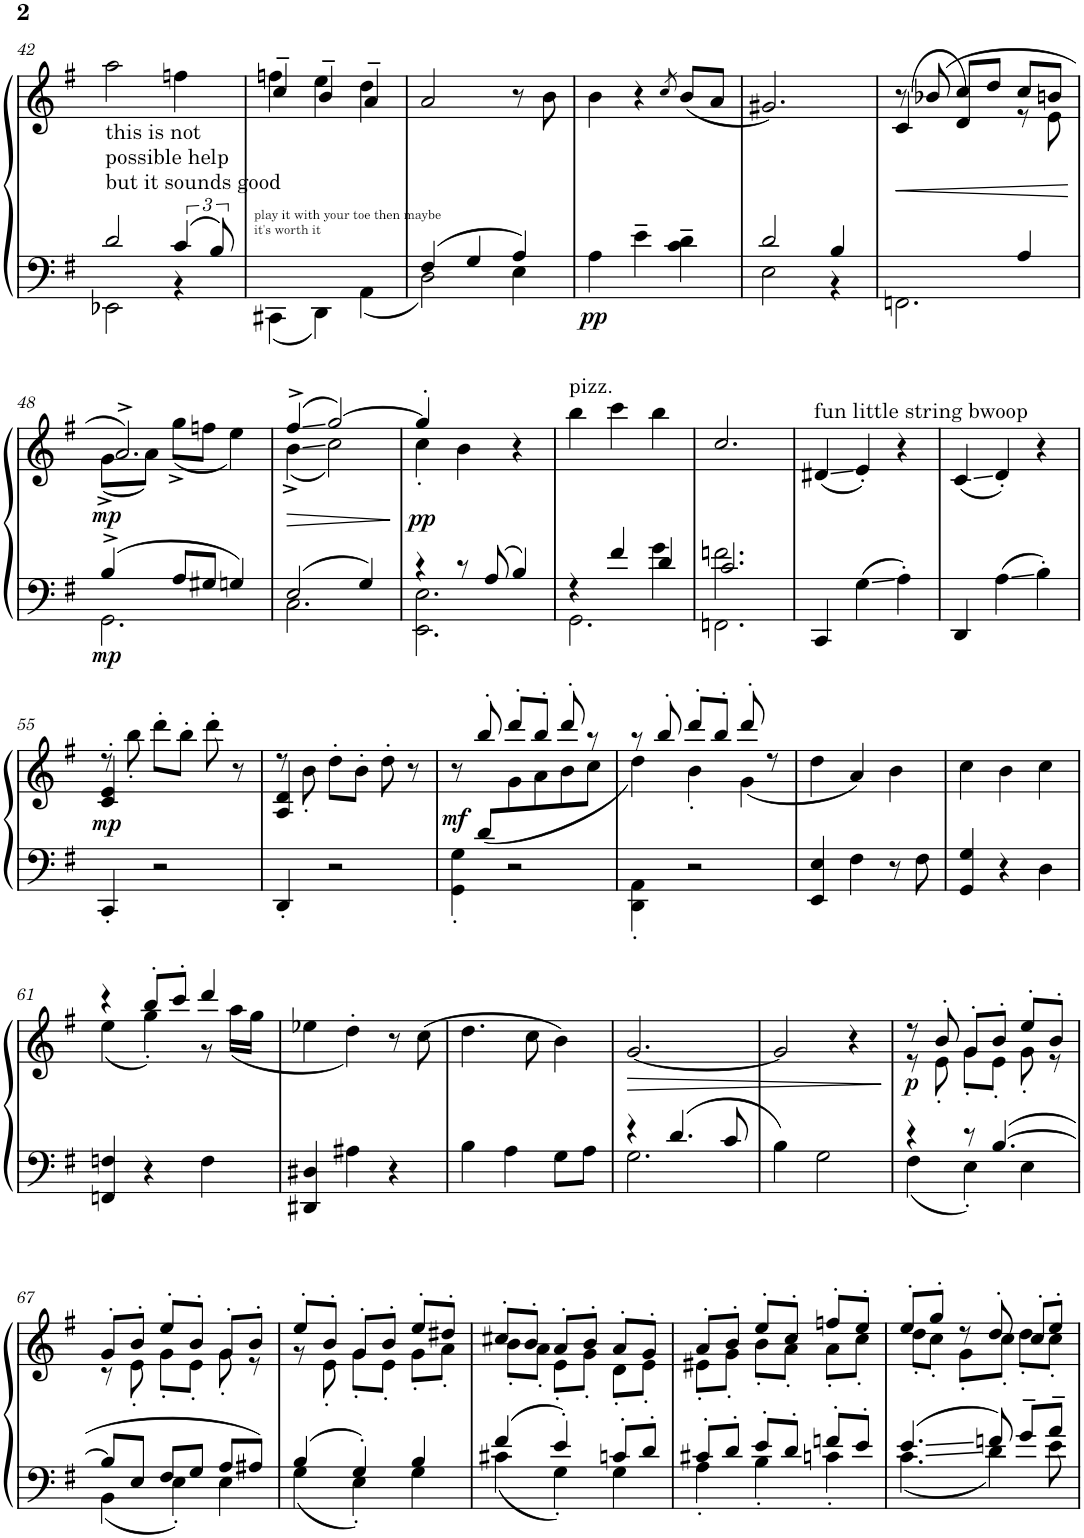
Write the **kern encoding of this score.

**kern	**kern	**dynam
*part1	*part1	*part1
*staff2	*staff1	*staff1/2
*I"Piano	*	*
*I'Pno.	*	*
!!LO:PB:g=z
*clefF4	*clefG2	*
*k[f#]	*k[f#]	*
*M3/4	*M3/4	*
=42	=42	=42
*^	*	*
!LO:TX:a:t=this is not	!	!	!
!LO:TX:a:t=possible help	!	!	!
!LO:TX:a:t=but it sounds good	!	!	!
2d/	2EE-X\	2aa\	.
6c/	4r	4ffn\	.
12B/	.	.	.
*v	*v	*	*
=43	=43	=43
*	*^	*
!LO:TX:a:t=play it with your toe then maybe	!	!	!
!LO:TX:a:t=it's worth it	!	!	!
4CC#X\	4ffn\	4cc~/	.
4DD\	4ee\	4b~/	.
4AA\	4dd\	4a~/	.
*	*v	*v	*
=44	=44	=44
*^	*	*
4F#/	2D\	2a/	.
4G/	.	.	.
4A/	4E\	8r	.
.	.	8b\	.
*v	*v	*	*
=45	=45	=45
!	!	!LO:DY:b=2
4A\	4b\	pp
4e~\	4r	.
.	8qcc/	.
4c\~ 4d\~	(8b/L	.
.	8a/J	.
=46	=46	=46
*^	*	*
2d/	2E\	2.g#X/)	.
4B/	4r	.	.
=47	=47	=47	=47
!	!	!	!LO:HP:b
*	*	*^	*
*	*	*	*^	*
2ryy	2.FFn\	8r	2ryy	(4c/	<
.	.	(8b-X/	.	.	.
.	.	8cc/L	.	4d/)	.
.	.	8dd/J	.	.	.
4A/	.	8cc/L	8r	4ryy	.
.	.	8bn/J	8e\	.	.
*v	*v	*	*	*	*
*	*v	*v	*v	*
.	.	[
!!LO:LB:g=z
=48	=48	=48
*^	*^	*
!	!	!	!	!LO:DY:b=2
!	!	!	!	!LO:DY:n=1:b
4B^/	2.GG\	2.a^/)	(8g^\L	mp mp
.	.	.	8a\J)	.
8A/L	.	.	(8gg^\L	.
8G#X/J	.	.	8ffn\J	.
4Gn/	.	.	4ee\)	.
=49	=49	=49	=49	=49
!	!	!	!	!LO:HP:b
2E/	2.C\	(4ff#^/	(4b^\	>
.	.	[2gg/)	2cc\)	.
4G/	.	.	.	.
*v	*v	*	*	*
*	*v	*v	*
.	.	]
=50	=50	=50
*^	*^	*
!	!	!	!	!LO:DY:b
4r	2.EE\ 2.E\	4gg'/]	4cc'\	pp
8r	.	4b\	2ryy	.
8A/	.	.	.	.
4B/	.	4r	.	.
*	*	*v	*v	*
=51	=51	=51	=51
*	*^	*	*
!	!	!	!LO:TX:a:t=pizz.	!
2ryy	4r	2.GG\	4bb\	.
.	4f#/	.	4ccc\	.
4g\	4d/	.	4bb\	.
=52	=52	=52	=52	=52
2.fn\	2.c/	2.FFn\	2.cc/	.
=53	=53	=53	=53	=53
!	!	!	!LO:TX:a:t=fun little string bwoop	!
*v	*v	*v	*	*
4CC/	(4d#X/	.
4G\	4e'/)	.
4A'\	4r	.
=54	=54	=54
4DD/	(4c/	.
4A\	4d'/)	.
4B'\	4r	.
!!LO:LB:g=z
=55	=55	=55
*	*^	*
!	!	!	!LO:DY:b
4CC'/	8r	4c/' 4e/'	mp
.	8bb'\	.	.
2r	8ddd'\L	2ryy	.
.	8bb'\J	.	.
.	8ddd'\	.	.
.	8r	.	.
=56	=56	=56	=56
4DD'/	8r	4A/' 4d/'	.
.	8b'\	.	.
2r	8dd'\L	2ryy	.
.	8b'\J	.	.
.	8dd'\	.	.
.	8r	.	.
=57	=57	=57	=57
*^	*	*	*
*	*^	*	*	*
!	!	!	!	!	!LO:DY:b
8ryy	4G\	4GG'\	8r	4ryy	mf
(<8d/L	.	.	8bb'/	.	.
2ryy	2r	2ryy	8ddd'/L	8g\	.
.	.	.	8bb'/J	8a\	.
.	.	.	8ddd'/	8b\	.
.	.	.	8r	8cc\J	.
*	*v	*v	*	*	*
=58	=58	=58	=58	=58
4AA\	4DD'\	8r	4dd\)	.
.	.	8bb'/	.	.
2r	2ryy	8ddd'/L	4b'\	.
.	.	8bb'/J	.	.
.	.	8ddd'/	(4g\	.
.	.	8r	.	.
*v	*v	*	*	*
*	*v	*v	*
=59	=59	=59
4EE/ 4E/	4dd\	.
4F#\	4a/)	.
8r	4b\	.
8F#\	.	.
=60	=60	=60
4GG/ 4G/	4cc\	.
4r	4b\	.
4D\	4cc\	.
!!LO:LB:g=z
=61	=61	=61
*	*^	*
4FFn/ 4Fn/	4r	(4ee\	.
4r	8bb'/L	4gg'\)	.
.	8ccc'/J	.	.
4F\	4ddd/	8r	.
.	.	(16aa\LL	.
.	.	16gg\JJ	.
*	*v	*v	*
=62	=62	=62
4DD#X/ 4D#X/	4ee-X\	.
4A#X\	4dd'\)	.
4r	8r	.
.	(8cc\	.
=63	=63	=63
4B\	4.dd\	.
4A\	.	.
.	8cc\	.
8G\L	4b\)	.
8A\J	.	.
=64	=64	=64
*^	*	*
!	!	!	!LO:HP:b
4r	2.G\	[2.g/	>
4.d/	.	.	.
8c/	.	.	.
*v	*v	*	*
=65	=65	=65
4B\	2g/]	.
2G\	.	.
.	4r	.
.	.	]
=66	=66	=66
*^	*^	*
!	!	!	!	!LO:DY:b
4r	4F#\	8r	8r	p
.	.	8b'/	8e'\	.
8r	4E'\	8g'/L	8g'\L	.
[4.B/	.	8b'/J	8e'\J	.
.	4E\	8ee'/L	8g'\	.
.	.	8b'/J	8r	.
!!LO:LB:g=z	!!
=67	=67	=67	=67	=67
8B/L]	4BB\	8g'/L	8r	.
8E/J	.	8b'/J	8e'\	.
8F#/L	4E'\	8ee'/L	8g'\L	.
8G/J	.	8b'/J	8e'\J	.
8A/L	4E\	8g'/L	8g'\	.
8A#X/J	.	8b'/J	8r	.
=68	=68	=68	=68	=68
4B/	4G\	8ee'/L	8r	.
.	.	8b'/J	8e'\	.
4G'/	4E'\	8g'/L	8g'\L	.
.	.	8b'/J	8e'\J	.
4B/	4G\	8ee'/L	8g'\L	.
.	.	8dd#X'/J	8a'\J	.
=69	=69	=69	=69	=69
4f#/	4c#X\	8cc#X'/L	8b'\L	.
.	.	8b'/J	8a'\J	.
4e'/	4G'\	8a'/L	8e'\L	.
.	.	8b'/J	8g'\J	.
8cn'/L	4G\	8a'/L	8d'\L	.
8d'/J	.	8g'/J	8e'\J	.
=70	=70	=70	=70	=70
8c#X'/L	4A'\	8a'/L	8e#X'\L	.
8d'/J	.	8b'/J	8g'\J	.
8e'/L	4B'\	8ee'/L	8b'\L	.
8d'/J	.	8cc'/J	8a'\J	.
8fn'/L	4cn'\	8a'\L	8ffn'/L	.
8e'/J	.	8cc'\J	8ee'/J	.
=71	=71	=71	=71	=71
4.e/	4.c\	8ee'/L	8dd'\L	.
.	.	8gg'/J	8cc'\J	.
.	.	8r	8g'\L	.
8fn/	4d\	8dd'/	8cc'\J	.
8g~/L	.	8cc'/L	8dd'\L	.
8a~/J	8e\	8ee'/J	8cc'\J	.
*v	*v	*	*	*
*	*v	*v	*
=	=	=
*-	*-	*-
